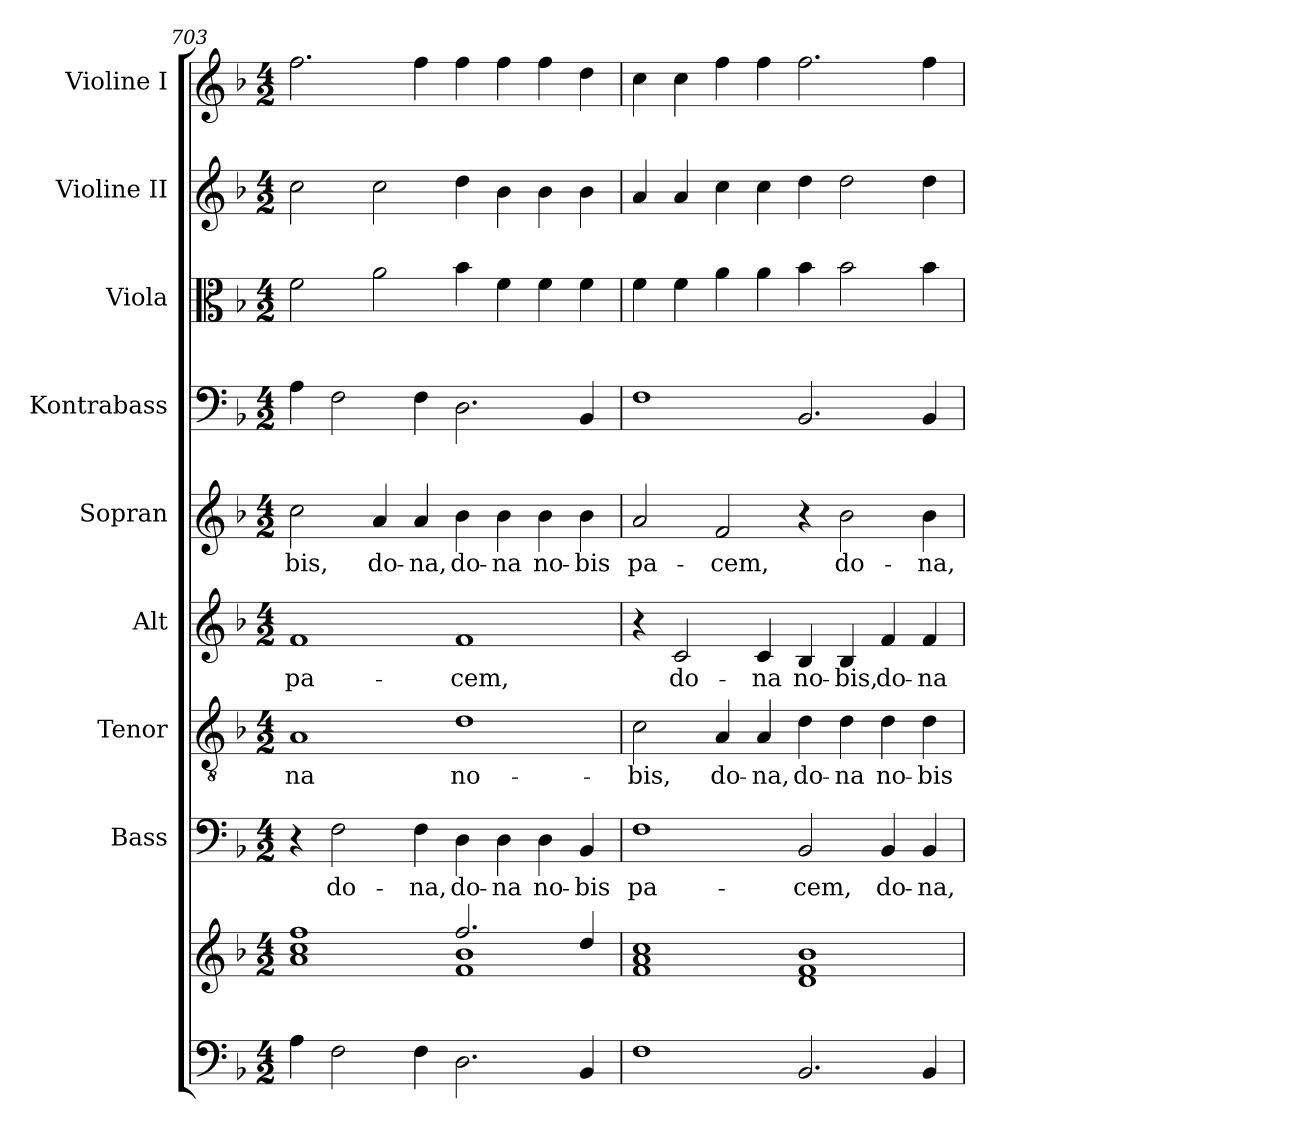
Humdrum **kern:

**kern	**kern	**kern	**text	**kern	**text	**kern	**text	**kern	**text	**kern	**kern	**kern	**kern
*part9	*part9	*part8	*part8	*part7	*part7	*part6	*part6	*part5	*part5	*part4	*part3	*part2	*part1
*staff10	*staff9	*staff8	*staff8	*staff7	*staff7	*staff6	*staff6	*staff5	*staff5	*staff4	*staff3	*staff2	*staff1
*	*	*I"Bass	*	*I"Tenor	*	*I"Alt	*	*I"Sopran	*	*I"Kontrabass	*I"Viola	*I"Violine II	*I"Violine I
*	*	*I'B.	*	*I'T.	*	*I'A.	*	*I'S.	*	*I'Kb.	*I'Vla.	*I'Vl. II	*I'Vl. I
*clefF4	*clefG2	*clefF4	*	*clefGv2	*	*clefG2	*	*clefG2	*	*clefF4	*clefC3	*clefG2	*clefG2
*	*	*	*	*	*	*	*	*	*	*ITrd7c12	*	*	*
*k[b-]	*k[b-]	*k[b-]	*	*k[b-]	*	*k[b-]	*	*k[b-]	*	*k[b-]	*k[b-]	*k[b-]	*k[b-]
*F:	*F:	*F:	*	*F:	*	*F:	*	*F:	*	*F:	*F:	*F:	*F:
*M4/2	*M4/2	*M4/2	*	*M4/2	*	*M4/2	*	*M4/2	*	*M4/2	*M4/2	*M4/2	*M4/2
=703	=703	=703	=703	=703	=703	=703	=703	=703	=703	=703	=703	=703	=703
*	*^	*	*	*	*	*	*	*	*	*	*	*	*
!	!	!	!	!	!	!LO:LY:b	!	!LO:LY:b	!	!LO:LY:b	!	!	!	!
4A\	1a 1cc 1ff	1ryy	4r	.	1A	-na	1f	pa-	2cc\	-bis,	4AA\	2f\	2cc\	2.ff\
!	!	!	!	!LO:LY:b	!	!	!	!	!	!	!	!	!	!
2F\	.	.	2F\	do-	.	.	.	.	.	.	2FF\	.	.	.
!	!	!	!	!	!	!	!	!	!	!LO:LY:b	!	!	!	!
.	.	.	.	.	.	.	.	.	4a/	do-	.	2a\	2cc\	.
!	!	!	!	!LO:LY:b	!	!	!	!	!	!LO:LY:b	!	!	!	!
4F\	.	.	4F\	-na,	.	.	.	.	4a/	-na,	4FF\	.	.	4ff\
!	!	!	!	!LO:LY:b	!	!LO:LY:b	!	!LO:LY:b	!	!LO:LY:b	!	!	!	!
2.D\	2.ff/	1f 1b-	4D\	do-	1d	no-	1f	-cem,	4b-\	do-	2.DD\	4b-\	4dd\	4ff\
!	!	!	!	!LO:LY:b	!	!	!	!	!	!LO:LY:b	!	!	!	!
.	.	.	4D\	-na	.	.	.	.	4b-\	-na	.	4f\	4b-\	4ff\
!	!	!	!	!LO:LY:b	!	!	!	!	!	!LO:LY:b	!	!	!	!
.	.	.	4D\	no-	.	.	.	.	4b-\	no-	.	4f\	4b-\	4ff\
!	!	!	!	!LO:LY:b	!	!	!	!	!	!LO:LY:b	!	!	!	!
4BB-/	4dd/	.	4BB-/	-bis	.	.	.	.	4b-\	-bis	4BBB-/	4f\	4b-\	4dd\
*	*v	*v	*	*	*	*	*	*	*	*	*	*	*	*
!!LO:LB:g=z
=704	=704	=704	=704	=704	=704	=704	=704	=704	=704	=704	=704	=704	=704
!	!	!	!LO:LY:b	!	!LO:LY:b	!	!	!	!LO:LY:b	!	!	!	!
1F	1f 1a 1cc	1F	pa-	2c\	-bis,	4r	.	2a/	pa-	1FF	4f\	4a/	4cc\
!	!	!	!	!	!	!	!LO:LY:b	!	!	!	!	!	!
.	.	.	.	.	.	2c/	do-	.	.	.	4f\	4a/	4cc\
!	!	!	!	!	!LO:LY:b	!	!	!	!LO:LY:b	!	!	!	!
.	.	.	.	4A/	do-	.	.	2f/	-cem,	.	4a\	4cc\	4ff\
!	!	!	!	!	!LO:LY:b	!	!LO:LY:b	!	!	!	!	!	!
.	.	.	.	4A/	-na,	4c/	-na	.	.	.	4a\	4cc\	4ff\
!	!	!	!LO:LY:b	!	!LO:LY:b	!	!LO:LY:b	!	!	!	!	!	!
2.BB-/	1d 1f 1b-	2BB-/	-cem,	4d\	do-	4B-/	no-	4r	.	2.BBB-/	4b-\	4dd\	2.ff\
!	!	!	!	!	!LO:LY:b	!	!LO:LY:b	!	!LO:LY:b	!	!	!	!
.	.	.	.	4d\	-na	4B-/	-bis,	2b-\	do-	.	2b-\	2dd\	.
!	!	!	!LO:LY:b	!	!LO:LY:b	!	!LO:LY:b	!	!	!	!	!	!
.	.	4BB-/	do-	4d\	no-	4f/	do-	.	.	.	.	.	.
!	!	!	!LO:LY:b	!	!LO:LY:b	!	!LO:LY:b	!	!LO:LY:b	!	!	!	!
4BB-/	.	4BB-/	-na,	4d\	-bis	4f/	-na	4b-\	-na,	4BBB-/	4b-\	4dd\	4ff\
=	=	=	=	=	=	=	=	=	=	=	=	=	=
*-	*-	*-	*-	*-	*-	*-	*-	*-	*-	*-	*-	*-	*-
